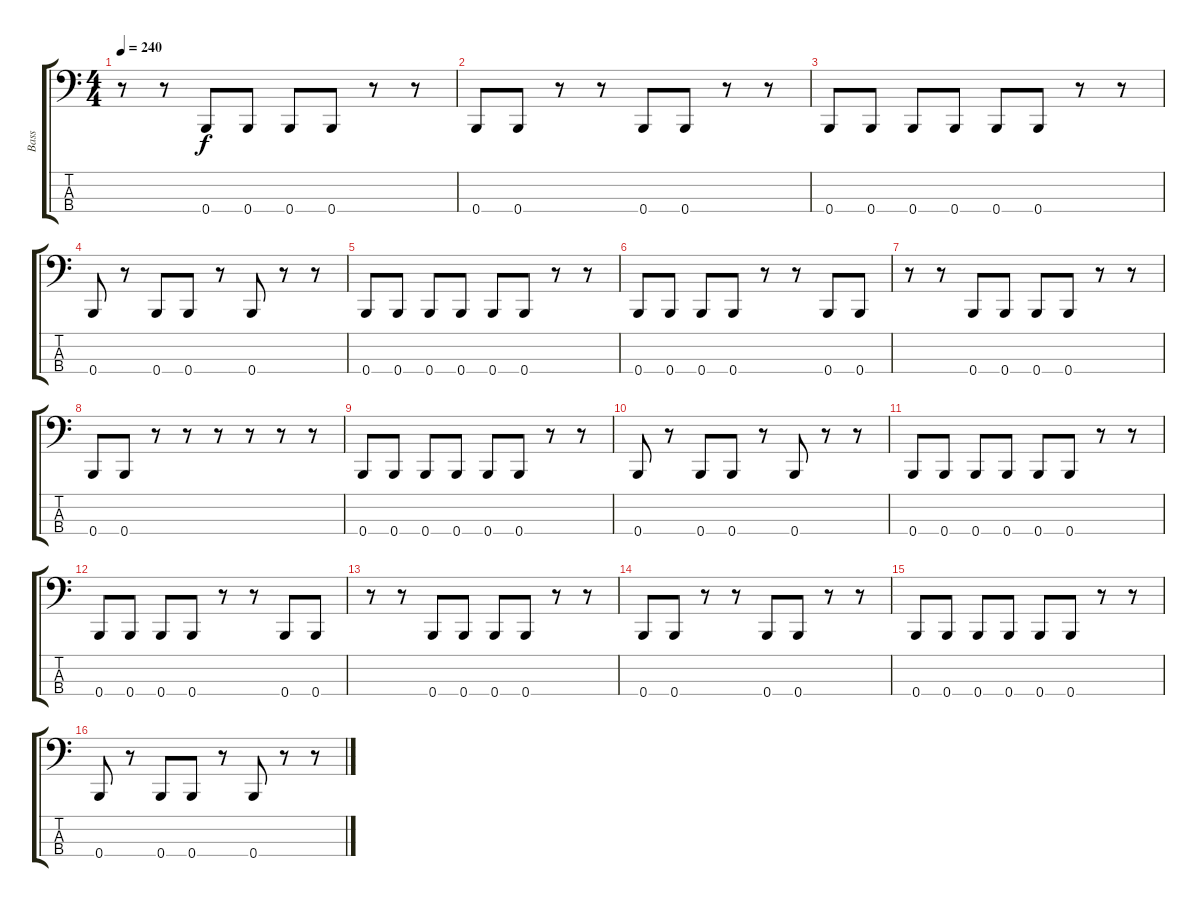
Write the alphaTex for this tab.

\track ("Bass" "Bass") {instrument electricbasspick}
\staff {score tabs}
\tuning (E2 B1 Gb1 B0) {hide}
\ts (4 4)
\tempo 240
\clef f4
\ks c
r.8{dy f} r.8 0.4.8 0.4.8 0.4.8 0.4.8 r.8 r.8 |
0.4.8 0.4.8 r.8 r.8 0.4.8 0.4.8 r.8 r.8 |
0.4.8 0.4.8 0.4.8 0.4.8 0.4.8 0.4.8 r.8 r.8 |
0.4.8 r.8 0.4.8 0.4.8 r.8 0.4.8 r.8 r.8 |
0.4.8 0.4.8 0.4.8 0.4.8 0.4.8 0.4.8 r.8 r.8 |
0.4.8 0.4.8 0.4.8 0.4.8 r.8 r.8 0.4.8 0.4.8 |
r.8 r.8 0.4.8 0.4.8 0.4.8 0.4.8 r.8 r.8 |
0.4.8 0.4.8 r.8 r.8 r.8 r.8 r.8 r.8 |
0.4.8 0.4.8 0.4.8 0.4.8 0.4.8 0.4.8 r.8 r.8 |
0.4.8 r.8 0.4.8 0.4.8 r.8 0.4.8 r.8 r.8 |
0.4.8 0.4.8 0.4.8 0.4.8 0.4.8 0.4.8 r.8 r.8 |
0.4.8 0.4.8 0.4.8 0.4.8 r.8 r.8 0.4.8 0.4.8 |
r.8 r.8 0.4.8 0.4.8 0.4.8 0.4.8 r.8 r.8 |
0.4.8 0.4.8 r.8 r.8 0.4.8 0.4.8 r.8 r.8 |
0.4.8 0.4.8 0.4.8 0.4.8 0.4.8 0.4.8 r.8 r.8 |
0.4.8 r.8 0.4.8 0.4.8 r.8 0.4.8 r.8 r.8
